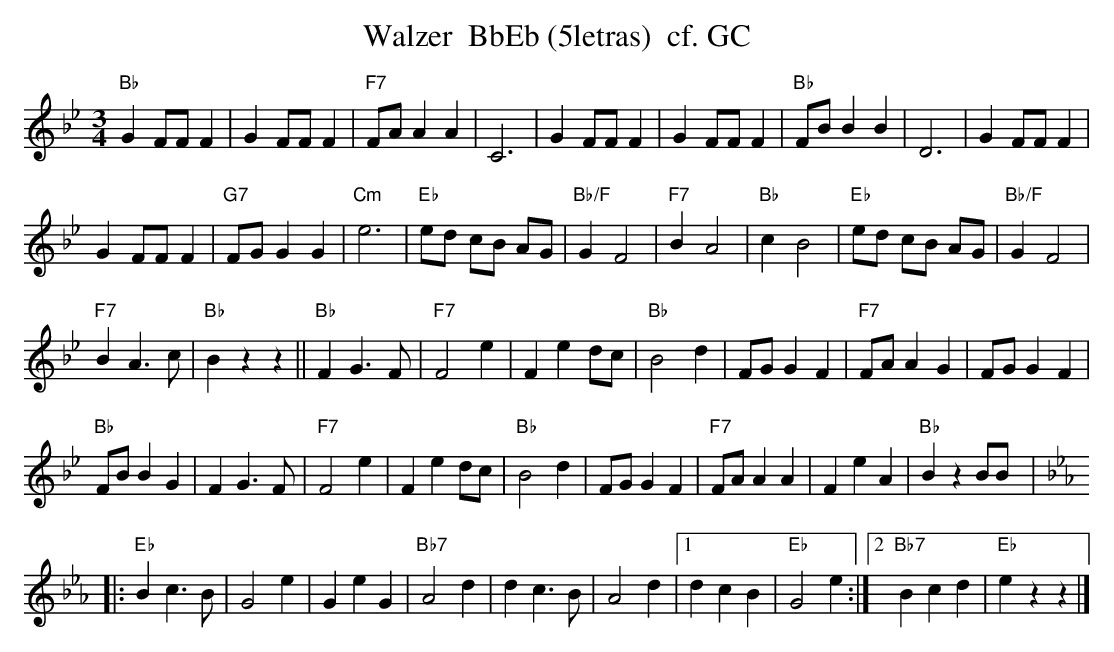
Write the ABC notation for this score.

X:1
T:Walzer  BbEb (5letras)  cf. GC
M:3/4
L:1/4
K:Bbmaj%%MIDI gchordon
"Bb"GF/2F/2F | GF/2F/2 F | "F7"F/2A/2AA | C3 | GF/2F/2F | GF/2F/2 F |"Bb"F/2B/2BB | D3 | GF/2F/2F |
GF/2F/2 F | "G7"F/2G/2GG | "Cm"e3 | "Eb"e/2d/2 c/2B/2 A/2G/2 | "Bb/F"GF2 | "F7"BA2 | "Bb"cB2 | "Eb"e/2d/2 c/2B/2 A/2G/2 | "Bb/F"GF2 |
"F7"BA>c | "Bb"Bzz || "Bb"FG>F | "F7"F2e | Fed/2c/2 | "Bb"B2d | F/2G/2GF | "F7"F/2A/2AG | F/2G/2GF |
"Bb"F/2B/2BG | FG>F | "F7"F2e | Fed/2c/2 | "Bb"B2d | F/2G/2GF | "F7"F/2A/2AA | FeA | "Bb"BzB/2B/2 |: [K:Ebmaj]
"Eb"Bc>B | G2e | GeG | "Bb7"A2d | dc>B | A2d |1 dcB | "Eb"G2e :|2 "Bb7"Bcd | "Eb"ezz |]
